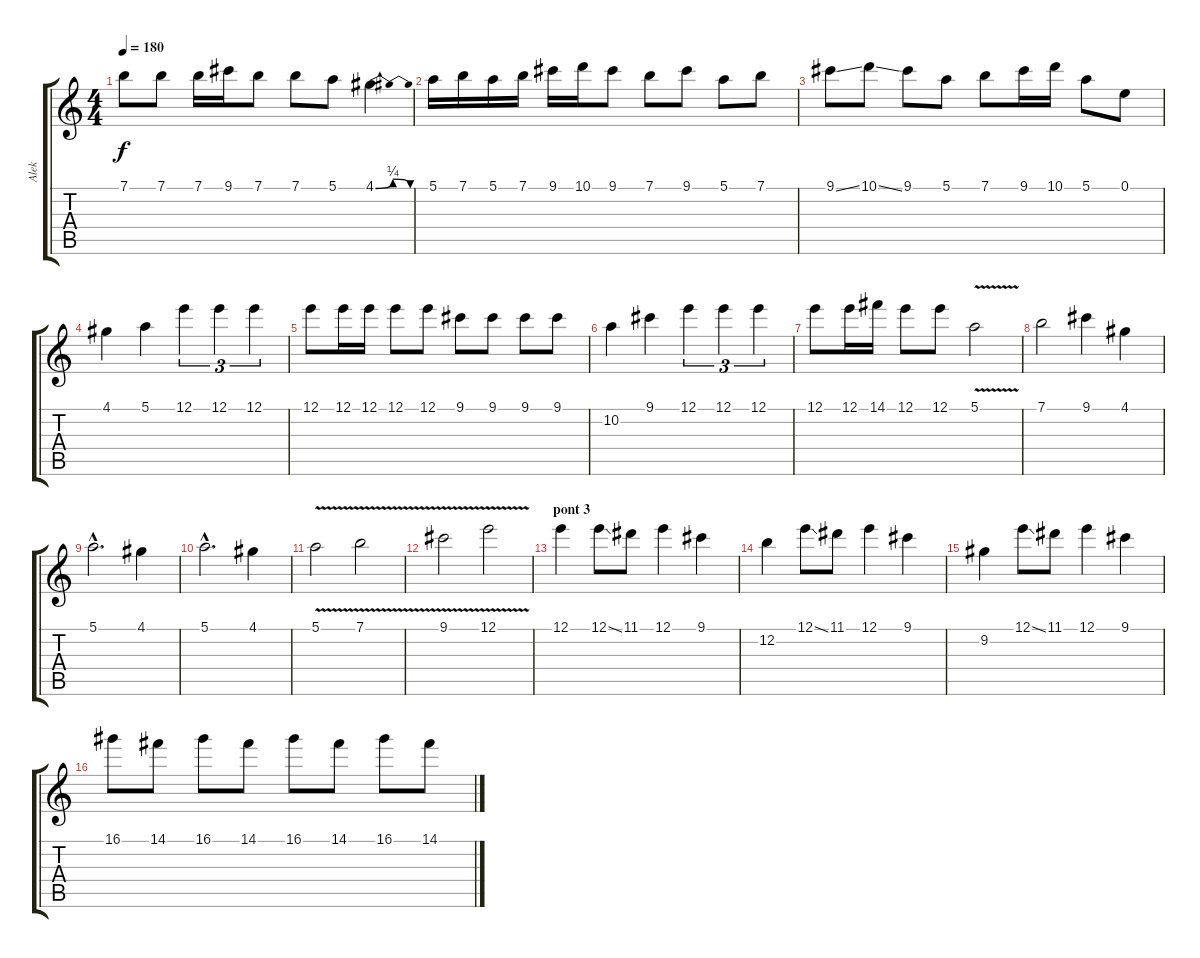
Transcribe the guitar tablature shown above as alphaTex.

\track ("Alek" "Alek") {instrument distortionguitar}
\staff {score tabs}
\tuning (E4 B3 G3 D3 A2 E2) {hide}
\ts (4 4)
\tempo 180
\clef g2
\ks c
7.1.8{dy f} 7.1.8 7.1.16 9.1.16 7.1.8 7.1.8 5.1.8 4.1{be (bendrelease 0 0 30 1 30 1 60 0)}.4 |
5.1.16 7.1.16 5.1.16 7.1.16 9.1.16 10.1.16 9.1.8 7.1.8 9.1.8 5.1.8 7.1.8 |
9.1{ss}.8 10.1{ss}.8 9.1.8 5.1.8 7.1.8 9.1.16 10.1.16 5.1.8 0.1.8 |
4.1.4 5.1.4 12.1.4{tu (3 2)} 12.1.4{tu (3 2)} 12.1.4{tu (3 2)} |
12.1.8 12.1.16 12.1.16 12.1.8 12.1.8 9.1.8 9.1.8 9.1.8 9.1.8 |
10.2.4 9.1.4 12.1.4{tu (3 2)} 12.1.4{tu (3 2)} 12.1.4{tu (3 2)} |
12.1.8 12.1.16 14.1.16 12.1.8 12.1.8 5.1{v}.2 |
7.1.2 9.1.4 4.1.4 |
5.1{hac}.2{d} 4.1.4 |
5.1{hac}.2{d} 4.1.4 |
5.1{v}.2 7.1{v}.2 |
9.1{v}.2 12.1{v}.2 |
\section ("" "pont 3")
12.1.4 12.1{ss}.8 11.1.8 12.1.4 9.1.4 |
12.2.4 12.1{ss}.8 11.1.8 12.1.4 9.1.4 |
9.2.4 12.1{ss}.8 11.1.8 12.1.4 9.1.4 |
16.1.8 14.1.8 16.1.8 14.1.8 16.1.8 14.1.8 16.1.8 14.1.8
